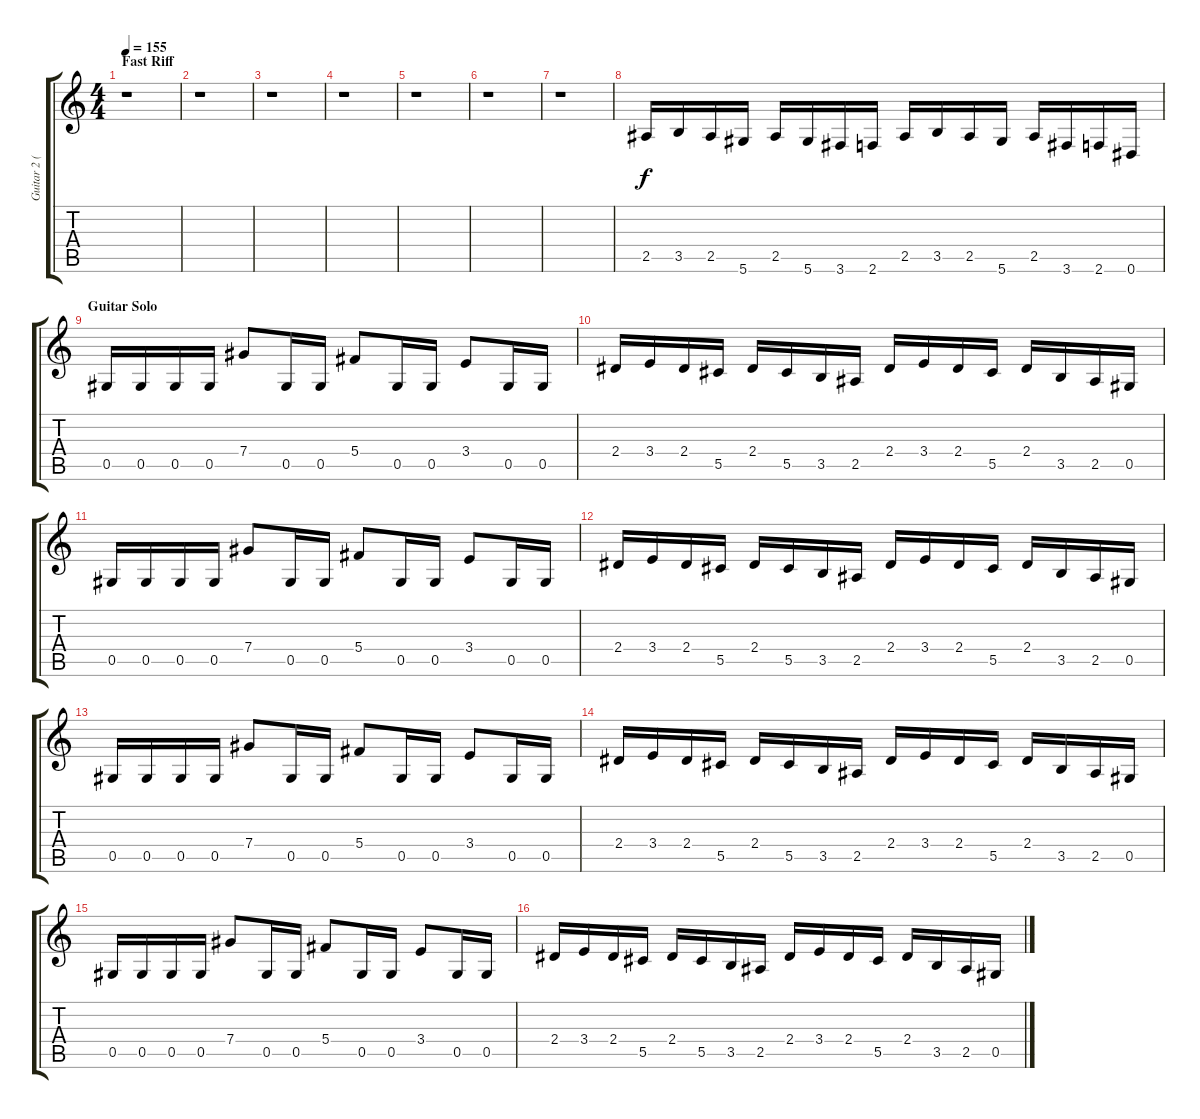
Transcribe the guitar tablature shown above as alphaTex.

\track ("Guitar 2 (Rhythm)" "Guitar 2 (") {instrument distortionguitar}
\staff {score tabs}
\tuning (Eb4 Bb3 Gb3 Db3 Ab2 Eb2) {hide}
\ts (4 4)
\section ("" "Fast Riff")
\tempo 155
\clef g2
\ks c
r.1{dy f} |
r.1 |
r.1 |
r.1 |
r.1 |
r.1 |
r.1 |
2.5.16 3.5.16 2.5.16 5.6.16 2.5.16 5.6.16 3.6.16 2.6.16 2.5.16 3.5.16 2.5.16 5.6.16 2.5.16 3.6.16 2.6.16 0.6.16 |
\section ("" "Guitar Solo")
0.5.16 0.5.16 0.5.16 0.5.16 7.4.8 0.5.16 0.5.16 5.4.8 0.5.16 0.5.16 3.4.8 0.5.16 0.5.16 |
2.4.16 3.4.16 2.4.16 5.5.16 2.4.16 5.5.16 3.5.16 2.5.16 2.4.16 3.4.16 2.4.16 5.5.16 2.4.16 3.5.16 2.5.16 0.5.16 |
0.5.16 0.5.16 0.5.16 0.5.16 7.4.8 0.5.16 0.5.16 5.4.8 0.5.16 0.5.16 3.4.8 0.5.16 0.5.16 |
2.4.16 3.4.16 2.4.16 5.5.16 2.4.16 5.5.16 3.5.16 2.5.16 2.4.16 3.4.16 2.4.16 5.5.16 2.4.16 3.5.16 2.5.16 0.5.16 |
0.5.16 0.5.16 0.5.16 0.5.16 7.4.8 0.5.16 0.5.16 5.4.8 0.5.16 0.5.16 3.4.8 0.5.16 0.5.16 |
2.4.16 3.4.16 2.4.16 5.5.16 2.4.16 5.5.16 3.5.16 2.5.16 2.4.16 3.4.16 2.4.16 5.5.16 2.4.16 3.5.16 2.5.16 0.5.16 |
0.5.16 0.5.16 0.5.16 0.5.16 7.4.8 0.5.16 0.5.16 5.4.8 0.5.16 0.5.16 3.4.8 0.5.16 0.5.16 |
2.4.16 3.4.16 2.4.16 5.5.16 2.4.16 5.5.16 3.5.16 2.5.16 2.4.16 3.4.16 2.4.16 5.5.16 2.4.16 3.5.16 2.5.16 0.5.16
